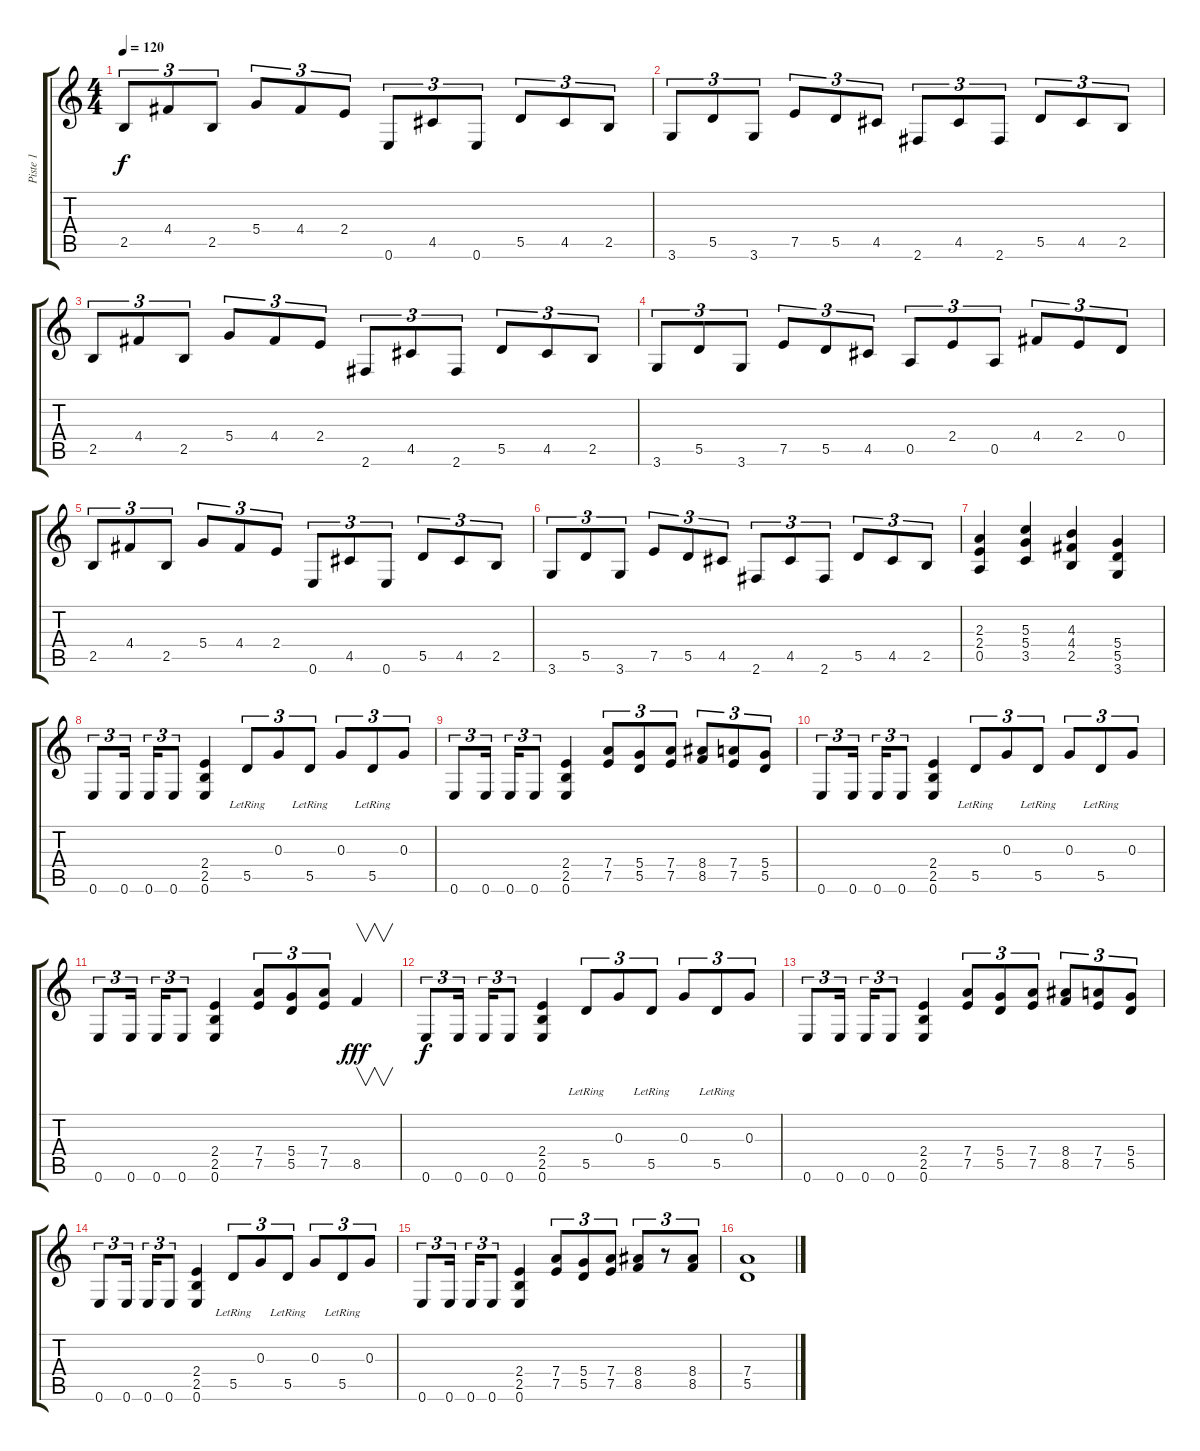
\track ("Piste 1" "Piste 1") {instrument distortionguitar}
\staff {score tabs}
\tuning (E4 B3 G3 D3 A2 E2) {hide}
\ts (4 4)
\tempo 120
\clef g2
\ks c
2.5.8{tu (3 2) dy f} 4.4.8{tu (3 2)} 2.5.8{tu (3 2)} 5.4.8{tu (3 2)} 4.4.8{tu (3 2)} 2.4.8{tu (3 2)} 0.6.8{tu (3 2)} 4.5.8{tu (3 2)} 0.6.8{tu (3 2)} 5.5.8{tu (3 2)} 4.5.8{tu (3 2)} 2.5.8{tu (3 2)} |
3.6.8{tu (3 2)} 5.5.8{tu (3 2)} 3.6.8{tu (3 2)} 7.5.8{tu (3 2)} 5.5.8{tu (3 2)} 4.5.8{tu (3 2)} 2.6.8{tu (3 2)} 4.5.8{tu (3 2)} 2.6.8{tu (3 2)} 5.5.8{tu (3 2)} 4.5.8{tu (3 2)} 2.5.8{tu (3 2)} |
2.5.8{tu (3 2)} 4.4.8{tu (3 2)} 2.5.8{tu (3 2)} 5.4.8{tu (3 2)} 4.4.8{tu (3 2)} 2.4.8{tu (3 2)} 2.6.8{tu (3 2)} 4.5.8{tu (3 2)} 2.6.8{tu (3 2)} 5.5.8{tu (3 2)} 4.5.8{tu (3 2)} 2.5.8{tu (3 2)} |
3.6.8{tu (3 2)} 5.5.8{tu (3 2)} 3.6.8{tu (3 2)} 7.5.8{tu (3 2)} 5.5.8{tu (3 2)} 4.5.8{tu (3 2)} 0.5.8{tu (3 2)} 2.4.8{tu (3 2)} 0.5.8{tu (3 2)} 4.4.8{tu (3 2)} 2.4.8{tu (3 2)} 0.4.8{tu (3 2)} |
2.5.8{tu (3 2)} 4.4.8{tu (3 2)} 2.5.8{tu (3 2)} 5.4.8{tu (3 2)} 4.4.8{tu (3 2)} 2.4.8{tu (3 2)} 0.6.8{tu (3 2)} 4.5.8{tu (3 2)} 0.6.8{tu (3 2)} 5.5.8{tu (3 2)} 4.5.8{tu (3 2)} 2.5.8{tu (3 2)} |
3.6.8{tu (3 2)} 5.5.8{tu (3 2)} 3.6.8{tu (3 2)} 7.5.8{tu (3 2)} 5.5.8{tu (3 2)} 4.5.8{tu (3 2)} 2.6.8{tu (3 2)} 4.5.8{tu (3 2)} 2.6.8{tu (3 2)} 5.5.8{tu (3 2)} 4.5.8{tu (3 2)} 2.5.8{tu (3 2)} |
(2.3 2.4 0.5).4 (5.3 5.4 3.5).4 (4.3 4.4 2.5).4 (5.4 5.5 3.6).4 |
0.6.8{tu (3 2)} 0.6.16{tu (3 2)} 0.6.16{tu (3 2)} 0.6.8{tu (3 2)} (2.4 2.5 0.6).4 5.5{lr}.8{tu (3 2)} 0.3.8{tu (3 2)} 5.5{lr}.8{tu (3 2)} 0.3.8{tu (3 2)} 5.5{lr}.8{tu (3 2)} 0.3.8{tu (3 2)} |
0.6.8{tu (3 2)} 0.6.16{tu (3 2)} 0.6.16{tu (3 2)} 0.6.8{tu (3 2)} (2.4 2.5 0.6).4 (7.4 7.5).8{tu (3 2)} (5.4 5.5).8{tu (3 2)} (7.4 7.5).8{tu (3 2)} (8.4 8.5).8{tu (3 2)} (7.4 7.5).8{tu (3 2)} (5.4 5.5).8{tu (3 2)} |
0.6.8{tu (3 2)} 0.6.16{tu (3 2)} 0.6.16{tu (3 2)} 0.6.8{tu (3 2)} (2.4 2.5 0.6).4 5.5{lr}.8{tu (3 2)} 0.3.8{tu (3 2)} 5.5{lr}.8{tu (3 2)} 0.3.8{tu (3 2)} 5.5{lr}.8{tu (3 2)} 0.3.8{tu (3 2)} |
0.6.8{tu (3 2)} 0.6.16{tu (3 2)} 0.6.16{tu (3 2)} 0.6.8{tu (3 2)} (2.4 2.5 0.6).4 (7.4 7.5).8{tu (3 2)} (5.4 5.5).8{tu (3 2)} (7.4 7.5).8{tu (3 2)} 8.5.4{v dy fff instrument guitarharmonics} |
0.6.8{tu (3 2) dy f instrument distortionguitar} 0.6.16{tu (3 2)} 0.6.16{tu (3 2)} 0.6.8{tu (3 2)} (2.4 2.5 0.6).4 5.5{lr}.8{tu (3 2)} 0.3.8{tu (3 2)} 5.5{lr}.8{tu (3 2)} 0.3.8{tu (3 2)} 5.5{lr}.8{tu (3 2)} 0.3.8{tu (3 2)} |
0.6.8{tu (3 2)} 0.6.16{tu (3 2)} 0.6.16{tu (3 2)} 0.6.8{tu (3 2)} (2.4 2.5 0.6).4 (7.4 7.5).8{tu (3 2)} (5.4 5.5).8{tu (3 2)} (7.4 7.5).8{tu (3 2)} (8.4 8.5).8{tu (3 2)} (7.4 7.5).8{tu (3 2)} (5.4 5.5).8{tu (3 2)} |
0.6.8{tu (3 2)} 0.6.16{tu (3 2)} 0.6.16{tu (3 2)} 0.6.8{tu (3 2)} (2.4 2.5 0.6).4 5.5{lr}.8{tu (3 2)} 0.3.8{tu (3 2)} 5.5{lr}.8{tu (3 2)} 0.3.8{tu (3 2)} 5.5{lr}.8{tu (3 2)} 0.3.8{tu (3 2)} |
0.6.8{tu (3 2)} 0.6.16{tu (3 2)} 0.6.16{tu (3 2)} 0.6.8{tu (3 2)} (2.4 2.5 0.6).4 (7.4 7.5).8{tu (3 2)} (5.4 5.5).8{tu (3 2)} (7.4 7.5).8{tu (3 2)} (8.4 8.5).8{tu (3 2)} r.8{tu (3 2)} (8.4 8.5).8{tu (3 2)} |
(7.4 5.5).1{volume 6}
